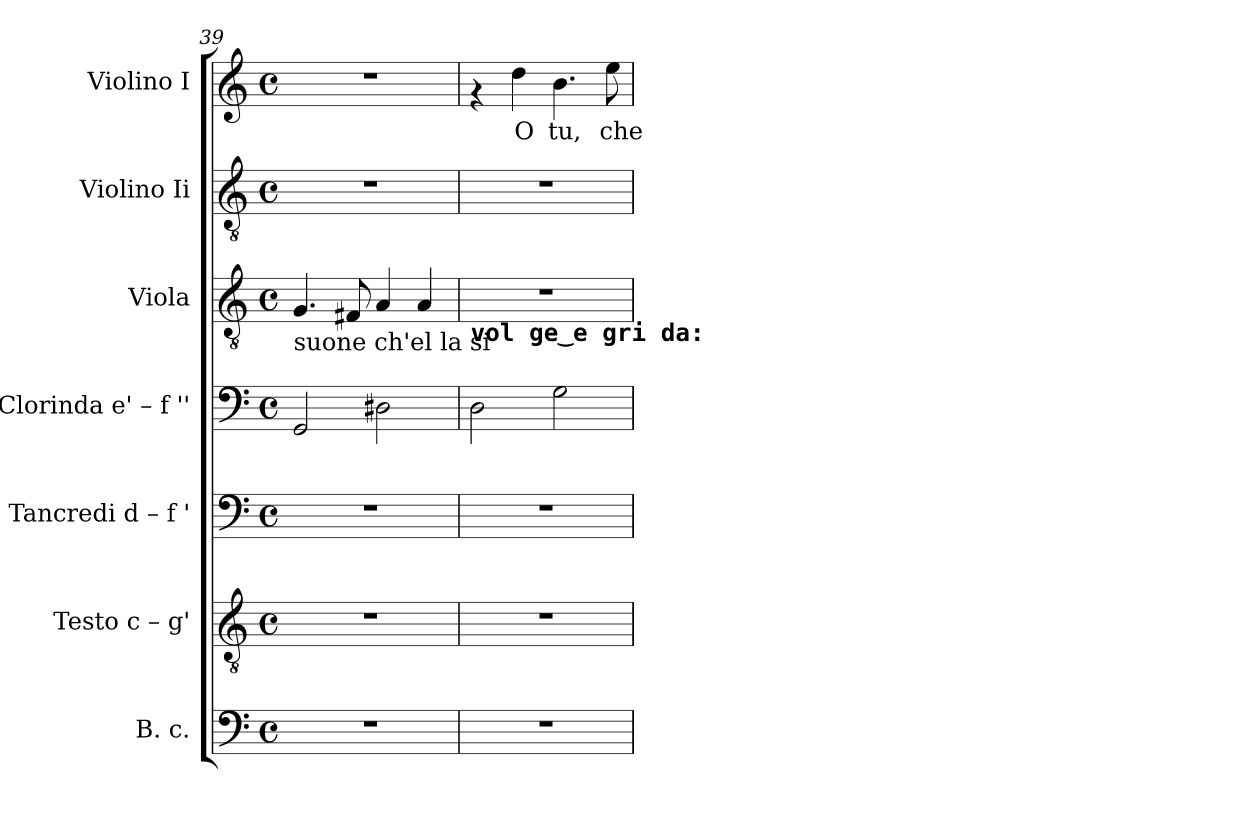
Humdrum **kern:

**kern	**kern	**kern	**kern	**text	**kern	**kern	**kern	**text
*part7	*part6	*part5	*part4	*part4	*part3	*part2	*part1	*part1
*staff7	*staff6	*staff5	*staff4	*staff4	*staff3	*staff2	*staff1	*staff1
*I"B. c.	*I"Testo  c – g'	*I"Tancredi  d – f '	*I"Clorinda  e' – f ''	*	*I"Viola	*I"Violino Ii	*I"Violino I	*
*clefF4	*clefGv2	*clefF4	*clefF4	*	*clefGv2	*clefGv2	*clefG2	*
*k[]	*k[]	*k[]	*k[]	*	*k[]	*k[]	*k[]	*
*C:	*C:	*C:	*C:	*	*C:	*C:	*C:	*
*M4/4	*M4/4	*M4/4	*M4/4	*	*M4/4	*M4/4	*M4/4	*
*met(c)	*met(c)	*met(c)	*met(c)	*	*met(c)	*met(c)	*met(c)	*
=39	=39	=39	=39	=39	=39	=39	=39	=39
!	!	!	!	!	!LO:TX:b:t=suone ch'el la si	!	!	!
!	!	!	!	!LO:LY:b:cj	!	!	!	!
1r	1r	1r	2GG/	.	4.G/	1r	1r	.
.	.	.	.	.	8F#X/	.	.	.
!	!	!	!	!LO:LY:b:cj	!	!	!	!
.	.	.	2D#\	.	4A/	.	.	.
.	.	.	.	.	4A/	.	.	.
=40	=40	=40	=40	=40	=40	=40	=40	=40
!	!	!	!	!	!LO:TX:b:t=vol ge‿e gri da&colon;	!	!	!
!	!	!	!	!LO:LY:b:cj	!	!	!	!
1r	1r	1r	2D\	.	1r	1r	4rf	.
!	!	!	!	!	!	!	!	!LO:LY:b:cj
.	.	.	.	.	.	.	4dd\	O
!	!	!	!	!LO:LY:b:cj	!	!	!	!LO:LY:b:cj
.	.	.	2G\	.	.	.	4.b\	tu,
!	!	!	!	!	!	!	!	!LO:LY:b:cj
.	.	.	.	.	.	.	8ee\	che
=	=	=	=	=	=	=	=	=
*-	*-	*-	*-	*-	*-	*-	*-	*-
